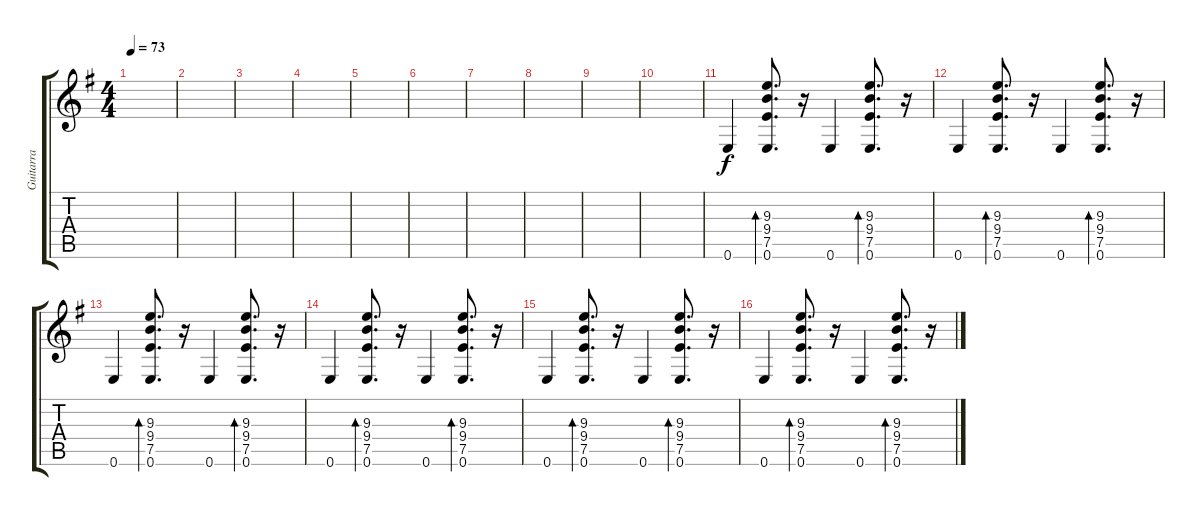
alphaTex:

\track ("Guitarra" "Guitarra") {instrument acousticguitarnylon}
\staff {score tabs}
\tuning (E4 B3 G3 D3 A2 E2) {hide}
\ts (4 4)
\tempo 73
\clef g2
\ks eminor
|
|
|
|
|
|
|
|
|
|
0.6.4 (9.3 9.4 7.5 0.6).8{d bd 120} r.16 0.6.4 (9.3 9.4 7.5 0.6).8{d bd 120} r.16 |
0.6.4 (9.3 9.4 7.5 0.6).8{d bd 120} r.16 0.6.4 (9.3 9.4 7.5 0.6).8{d bd 120} r.16 |
0.6.4 (9.3 9.4 7.5 0.6).8{d bd 120} r.16 0.6.4 (9.3 9.4 7.5 0.6).8{d bd 120} r.16 |
0.6.4 (9.3 9.4 7.5 0.6).8{d bd 120} r.16 0.6.4 (9.3 9.4 7.5 0.6).8{d bd 120} r.16 |
0.6.4 (9.3 9.4 7.5 0.6).8{d bd 120} r.16 0.6.4 (9.3 9.4 7.5 0.6).8{d bd 120} r.16 |
0.6.4 (9.3 9.4 7.5 0.6).8{d bd 120} r.16 0.6.4 (9.3 9.4 7.5 0.6).8{d bd 120} r.16
